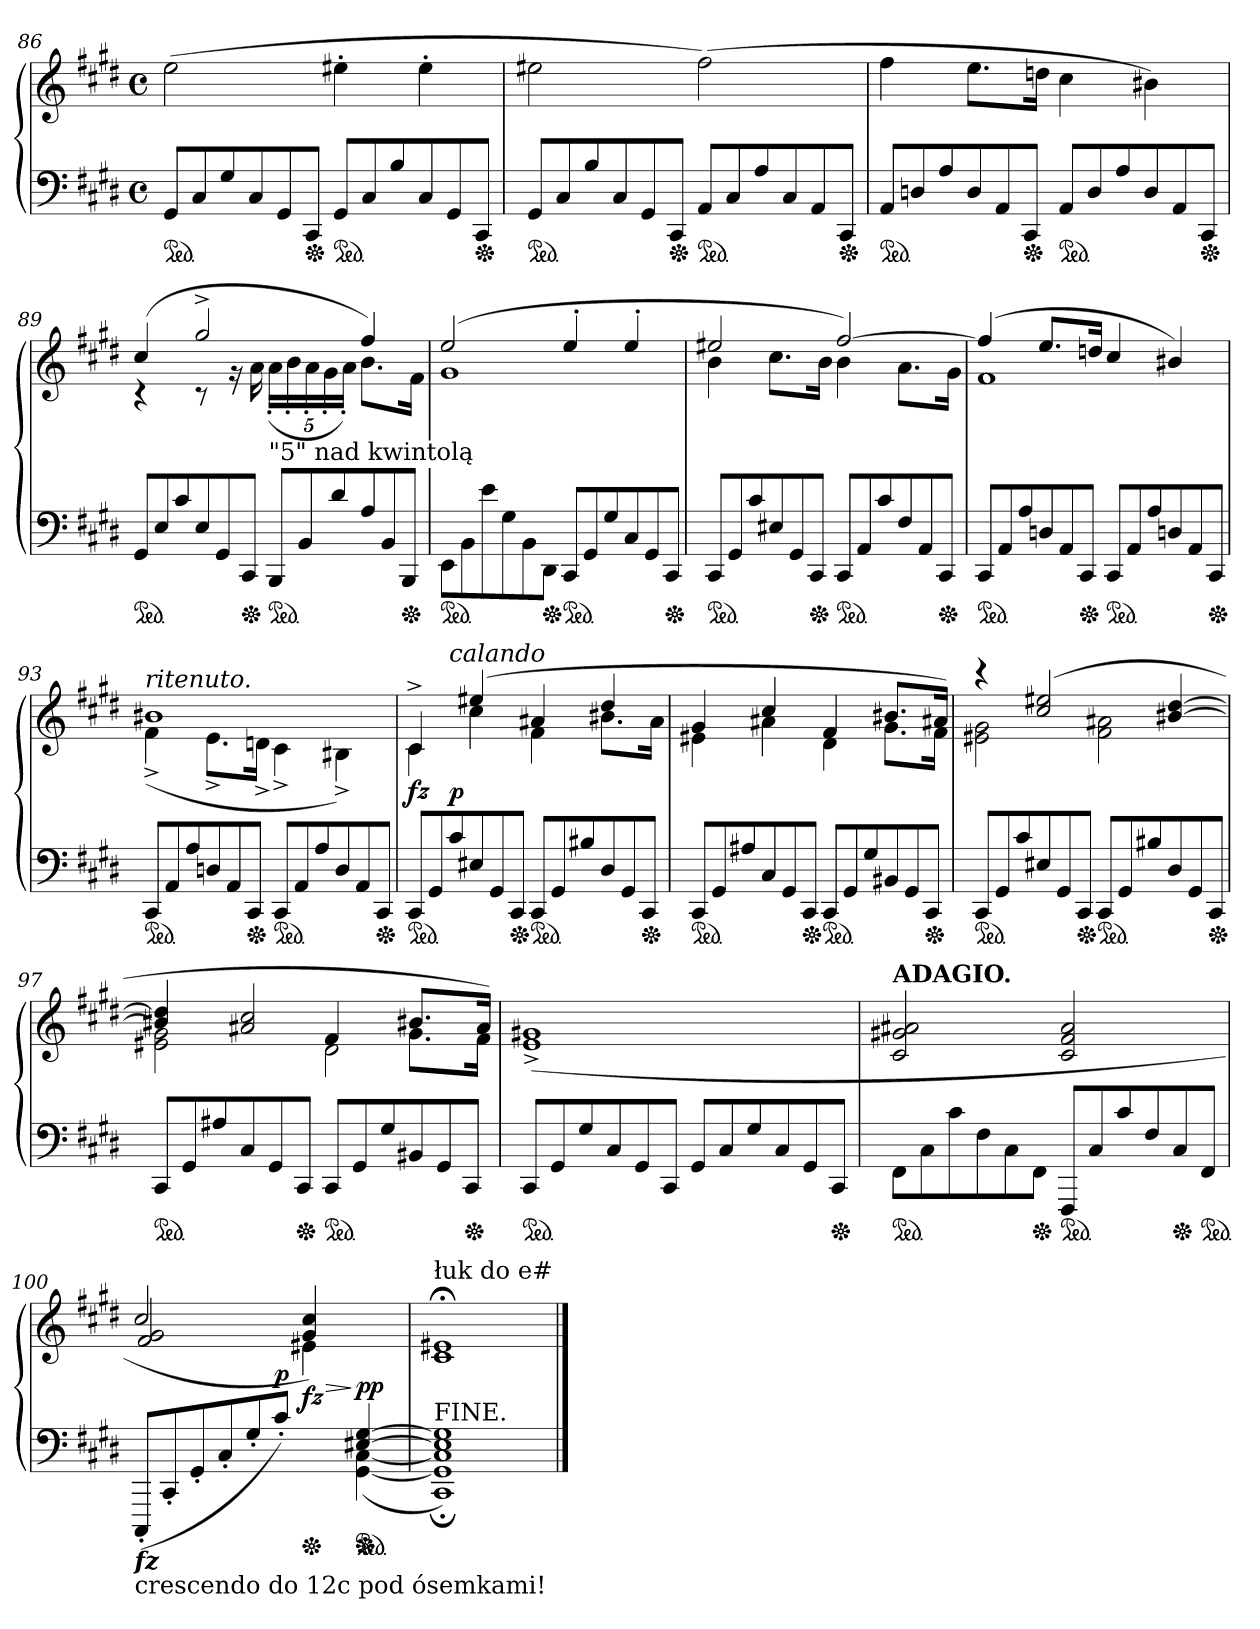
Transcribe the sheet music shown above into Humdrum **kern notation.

**kern	**kern	**dynam
*part1	*part1	*part1
*staff2	*staff1	*staff1/2
*clefF4	*clefG2	*
*k[f#c#g#d#]	*k[f#c#g#d#]	*
*M4/4	*M4/4	*
*met(c)	*met(c)	*
*Xtuplet	*	*
*ped	*	*
=86	=86	=86
12GG#L	(2ee	.
12C#	.	.
12G#	.	.
12C#	.	.
12GG#	.	.
*Xped	*	*
12CC#J	.	.
*ped	*	*
12GG#L	4ee#X'	.
12C#	.	.
12B	.	.
12C#	4ee#'	.
12GG#	.	.
*Xped	*	*
12CC#J	.	.
=87	=87	=87
*ped	*	*
12GG#L	2ee#X	.
12C#	.	.
12B	.	.
12C#	.	.
12GG#	.	.
*Xped	*	*
12CC#J	.	.
*ped	*	*
12AAL	(2ff#)	.
12C#	.	.
12A	.	.
12C#	.	.
12AA	.	.
*Xped	*	*
12CC#J	.	.
=88	=88	=88
*ped	*	*
12AAL	4ff#	.
12Dn	.	.
12A	.	.
12D	8.eeL	.
12AA	.	.
*Xped	*	*
12CC#J	.	.
.	16ddnJk	.
*ped	*	*
12AAL	4cc#	.
12D	.	.
12A	.	.
12D	4b#X)	.
12AA	.	.
*Xped	*	*
12CC#J	.	.
=89	=89	=89
*	*^	*
*ped	*	*	*
12GG#L	(4cc#	4rc	.
12E	.	.	.
12c#	.	.	.
12E	2gg#^	8rc	.
12GG#	.	.	.
.	.	16r	.
*Xped	*	*	*
12CC#J	.	.	.
.	.	16a	.
!	!	!LO:TX:b:t="5" nad kwintolą	!
*ped	*	*	*
12BBBL	.	(>20a'>LL	.
.	.	20b'>	.
12BB	.	.	.
.	.	20a'>	.
.	.	20g#'>	.
12d#	.	.	.
.	.	20a'>JJ)	.
12A	4ff#)	8.bL	.
12BB	.	.	.
*Xped	*	*	*
12BBBJ	.	.	.
.	.	16f#Jk	.
=90	=90	=90	=90
*ped	*	*	*
12EEL	(2ee	1g#	.
12BB	.	.	.
12e	.	.	.
12G#	.	.	.
12BB	.	.	.
*Xped	*	*	*
12DD#J	.	.	.
*ped	*	*	*
12CC#L	4ee'<	.	.
12GG#	.	.	.
12G#	.	.	.
12C#	4ee'<	.	.
12GG#	.	.	.
*Xped	*	*	*
12CC#J	.	.	.
=91	=91	=91	=91
*ped	*	*	*
12CC#L	2ee#X	4b	.
12GG#	.	.	.
12c#	.	.	.
12E#X	.	8.cc#L	.
12GG#	.	.	.
*Xped	*	*	*
12CC#J	.	.	.
.	.	16bJk	.
*ped	*	*	*
12CC#L	[2ff#)	4b	.
12AA	.	.	.
12c#	.	.	.
12F#	.	8.aL	.
12AA	.	.	.
*Xped	*	*	*
12CC#J	.	.	.
.	.	16g#Jk	.
=92	=92	=92	=92
*ped	*	*	*
12CC#L	(4ff#]	1f#	.
12AA	.	.	.
12A	.	.	.
12Dn	8.eeL	.	.
12AA	.	.	.
*Xped	*	*	*
12CC#J	.	.	.
.	16ddnJk	.	.
*ped	*	*	*
12CC#L	4cc#	.	.
12AA	.	.	.
12A	.	.	.
12Dn	4b#X)	.	.
12AA	.	.	.
*Xped	*	*	*
12CC#J	.	.	.
=93	=93	=93	=93
!	!LO:TX:a:i:t=ritenuto.	!	!
!LO:TX:a:i:t=con duolo.	!	!	!
*ped	*	*	*
12CC#L	1b#X	(>4f#^	.
12AA	.	.	.
12A	.	.	.
12Dn	.	8.e^>L	.
12AA	.	.	.
*Xped	*	*	*
12CC#J	.	.	.
.	.	16dn^>Jk	.
*ped	*	*	*
12CC#L	.	4c#^>	.
12AA	.	.	.
12A	.	.	.
12D	.	4B#X^>)	.
12AA	.	.	.
*Xped	*	*	*
12CC#J	.	.	.
=94	=94	=94	=94
*	*	*^	*
*ped	*	*	*	*
12CC#L	4c#^	4c#	6ryy	fz
12GG#	.	.	.	.
!	!	!	!LO:TX:a:i:t=calando	!
12c#	.	.	3%2ryy	p
12E#X	(4ee#X	4cc#	.	.
12GG#	.	.	.	.
*Xped	*	*	*	*
12CC#J	.	.	.	.
*ped	*	*	*	*
12CC#L	4a#X	4f#	.	.
12GG#	.	.	.	.
12B#X	.	.	.	.
12D#	4dd#	8.b#XL	.	.
12GG#	.	.	6ryy	.
*Xped	*	*	*	*
12CC#J	.	.	.	.
.	.	16a#Jk	.	.
*	*	*v	*v	*
=95	=95	=95	=95
*ped	*	*	*
12CC#L	4g#	4e#X	.
12GG#	.	.	.
12A#X	.	.	.
12C#	4cc#	4a#X	.
12GG#	.	.	.
*Xped	*	*	*
12CC#J	.	.	.
*ped	*	*	*
12CC#L	4f#	4d#	.
12GG#	.	.	.
12G#	.	.	.
12BB#X	8.b#XL	8.g#L	.
12GG#	.	.	.
*Xped	*	*	*
12CC#J	.	.	.
.	16a#XJk)	16f#Jk	.
=96	=96	=96	=96
!LO:TX:a:i:t=rallentando._ _ _	!	!	!
!LO:TX:b:t=linia przerywana do Adagio	!	!	!
*ped	*	*	*
12CC#L	4rccc	2e#X 2g#	.
12GG#	.	.	.
12c#	.	.	.
12E#X	(2cc# 2ee#X	.	.
12GG#	.	.	.
*Xped	*	*	*
12CC#J	.	.	.
*ped	*	*	*
12CC#L	.	2f# 2a#X	.
12GG#	.	.	.
12B#X	.	.	.
12D#	[4b#X [4dd#	.	.
12GG#	.	.	.
*Xped	*	*	*
12CC#J	.	.	.
=97	=97	=97	=97
*	*	*^	*
*ped	*	*	*	*
12CC#L	4b#X] 4dd#]	2e#X 2g#	2ryy	.
12GG#	.	.	.	.
12A#X	.	.	.	.
12C#	2a#X 2cc#	.	.	.
12GG#	.	.	.	.
*Xped	*	*	*	*
12CC#J	.	.	.	.
*ped	*	*	*	*
12CC#L	.	4f#/	2d#\	.
12GG#	.	.	.	.
12G#	.	.	.	.
12BB#X	8.b#XL	8.g#L	.	.
12GG#	.	.	.	.
*Xped	*	*	*	*
12CC#J	.	.	.	.
.	16a#Jk)	16f#Jk	.	.
*	*v	*v	*v	*
=98	=98	=98
*ped	*	*
12CC#L	(>1e^ 1g#X^	.
12GG#	.	.
12G#	.	.
12C#	.	.
12GG#	.	.
12CC#J	.	.
12GG#L	.	.
12C#	.	.
12G#	.	.
12C#	.	.
12GG#	.	.
*Xped	*	*
12CC#J	.	.
=99	=99	=99
!	!LO:TX:a:B:t=ADAGIO.	!
*ped	*	*
12FF#L	2c# 2g#X 2a#X	.
12C#	.	.
12c#	.	.
12F#	.	.
12C#	.	.
*Xped	*	*
12FF#J	.	.
*ped	*	*
12FFF#L	2c# 2f# 2a#	.
12C#	.	.
12c#	.	.
12F#	.	.
*Xped	*	*
12C#	.	.
*ped	*	*
12FF#J	.	.
=100	=100	=100
*^	*^	*
*	*	*	*^	*
!LO:TX:b:Bi:t=fz	!	!	!	!	!
!LO:TX:b:t=crescendo do 12c pod ósemkami!	!	!	!	!	!
(<12CCC#'L	2ryy	2cc#	2f#/ 2g#/	3ryy	.
12CC#'	.	.	.	.	.
12GG#'	.	.	.	.	.
12C#'	.	.	.	.	.
12G#'	.	.	.	12ryy	.
12c#'<J)	.	.	.	3..ryy	p
*Xped	*	*	*	*	*
4ryy	4ryy	4g#/ 4cc#/)	4e#X\	.	> fz
*ped	*	*	*	*	*
*Xped	*	*	*	*	*
[4E#X [4G#	([4GG#\ [4C#\	4ryy	4ryy	.	] pp
=101	=101	=101	=101	=101	=101
!	!	!LO:TX:a:t=łuk do e#	!	!	!
!LO:TX:a:t=FINE.	!	!	!	!	!
*	*	*	*v	*v	*
1CC# 1GG#])	1C#];< 1E#];< 1G#];<	1e#X;<	1c#	.
*v	*v	*	*	*
*	*v	*v	*
==	==	==
*-	*-	*-
